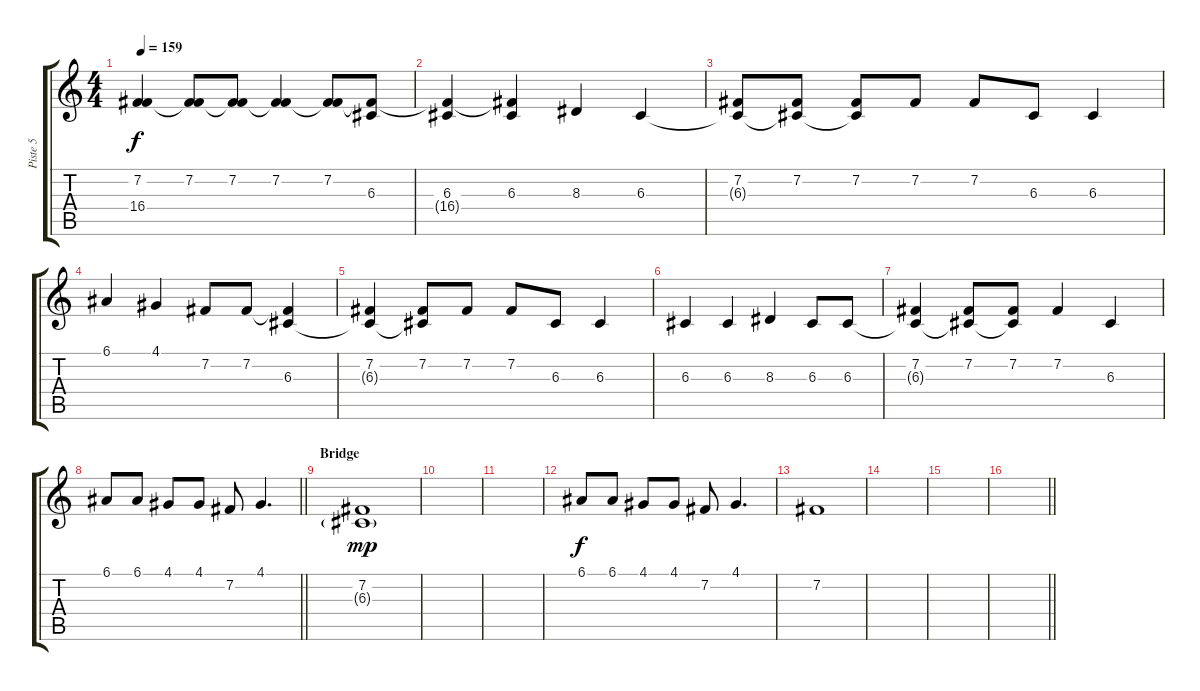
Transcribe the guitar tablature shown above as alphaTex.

\track ("Piste 5" "Piste 5") {instrument altosax}
\staff {score tabs}
\tuning (E4 B3 G3 D3 A2 E2) {hide}
\ts (4 4)
\tempo 159
\clef g2
\ks c
(7.2 16.4).4{dy f} (7.2 16.4{t}).8 (7.2 16.4{t}).8 (7.2 16.4{t}).4 (7.2 16.4{t}).8 (6.3 16.4{t}).8 |
(6.3 16.4{t}).4 (6.3 16.4{t}).4 8.3.4 6.3.4 |
(7.2 6.3{t}).8 (7.2 6.3{t}).8 (7.2 6.3{t}).8 7.2.8 7.2.8 6.3.8 6.3.4 |
6.1.4 4.1.4 7.2.8 7.2.8 (7.2{t} 6.3).4 |
(7.2 6.3{t}).4 (7.2 6.3{t}).8 7.2.8 7.2.8 6.3.8 6.3.4 |
6.3.4 6.3.4 8.3.4 6.3.8 6.3.8 |
(7.2 6.3{t}).4 (7.2 6.3{t}).8 (7.2 6.3{t}).8 7.2.4 6.3.4 |
\barLineRight lightlight
6.1.8 6.1.8 4.1.8 4.1.8 7.2.8 4.1.4{d} |
\section ("" "Bridge")
(7.2 6.3{g}).1{dy mp} |
|
|
6.1.8{dy f} 6.1.8 4.1.8 4.1.8 7.2.8 4.1.4{d} |
7.2.1 |
|
|
\barLineRight lightlight
